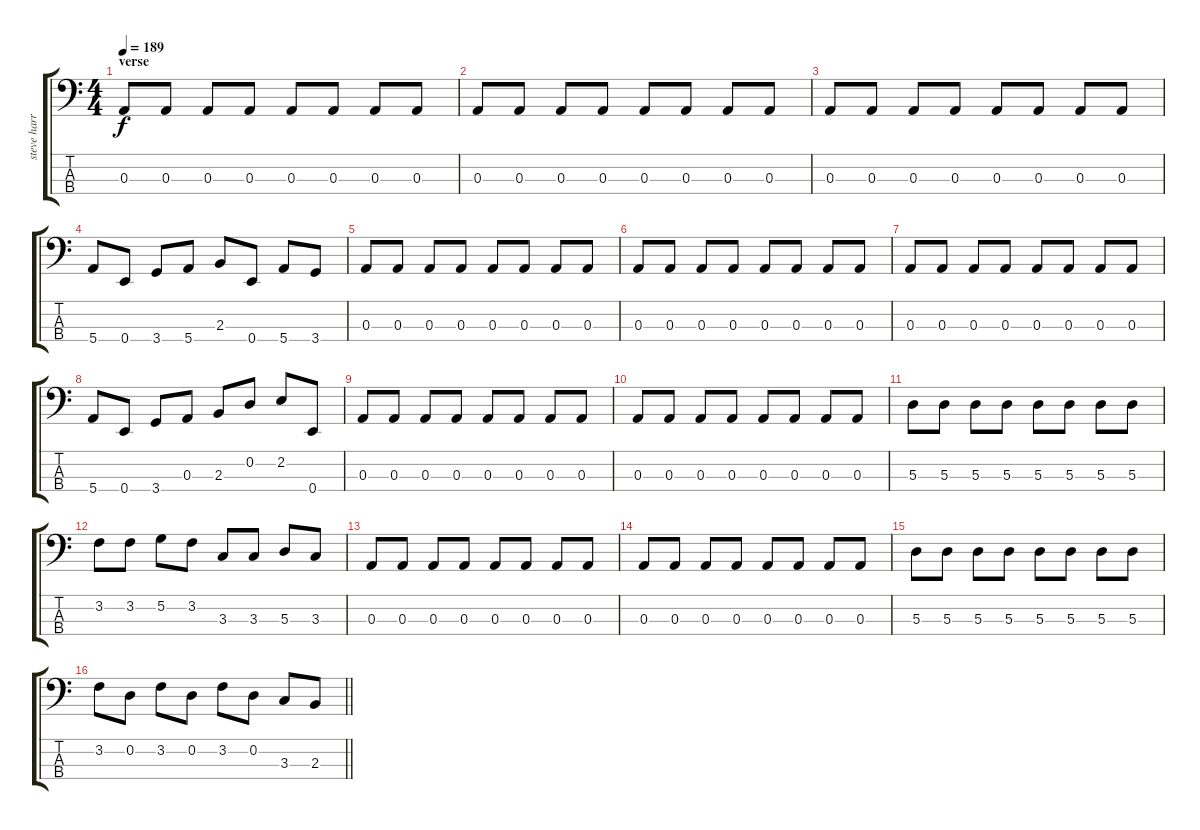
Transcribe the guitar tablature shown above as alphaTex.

\track ("steve harris" "steve harr") {instrument electricbassfinger}
\staff {score tabs}
\tuning (G2 D2 A1 E1) {hide}
\ts (4 4)
\section ("" "verse")
\tempo 189
\clef f4
\ks c
0.3.8{dy f} 0.3.8 0.3.8 0.3.8 0.3.8 0.3.8 0.3.8 0.3.8 |
0.3.8 0.3.8 0.3.8 0.3.8 0.3.8 0.3.8 0.3.8 0.3.8 |
0.3.8 0.3.8 0.3.8 0.3.8 0.3.8 0.3.8 0.3.8 0.3.8 |
5.4.8 0.4.8 3.4.8 5.4.8 2.3.8 0.4.8 5.4.8 3.4.8 |
0.3.8 0.3.8 0.3.8 0.3.8 0.3.8 0.3.8 0.3.8 0.3.8 |
0.3.8 0.3.8 0.3.8 0.3.8 0.3.8 0.3.8 0.3.8 0.3.8 |
0.3.8 0.3.8 0.3.8 0.3.8 0.3.8 0.3.8 0.3.8 0.3.8 |
5.4.8 0.4.8 3.4.8 0.3.8 2.3.8 0.2.8 2.2.8 0.4.8 |
0.3.8 0.3.8 0.3.8 0.3.8 0.3.8 0.3.8 0.3.8 0.3.8 |
0.3.8 0.3.8 0.3.8 0.3.8 0.3.8 0.3.8 0.3.8 0.3.8 |
5.3.8 5.3.8 5.3.8 5.3.8 5.3.8 5.3.8 5.3.8 5.3.8 |
3.2.8 3.2.8 5.2.8 3.2.8 3.3.8 3.3.8 5.3.8 3.3.8 |
0.3.8 0.3.8 0.3.8 0.3.8 0.3.8 0.3.8 0.3.8 0.3.8 |
0.3.8 0.3.8 0.3.8 0.3.8 0.3.8 0.3.8 0.3.8 0.3.8 |
5.3.8 5.3.8 5.3.8 5.3.8 5.3.8 5.3.8 5.3.8 5.3.8 |
\barLineRight lightlight
3.2.8 0.2.8 3.2.8 0.2.8 3.2.8 0.2.8 3.3.8 2.3.8
